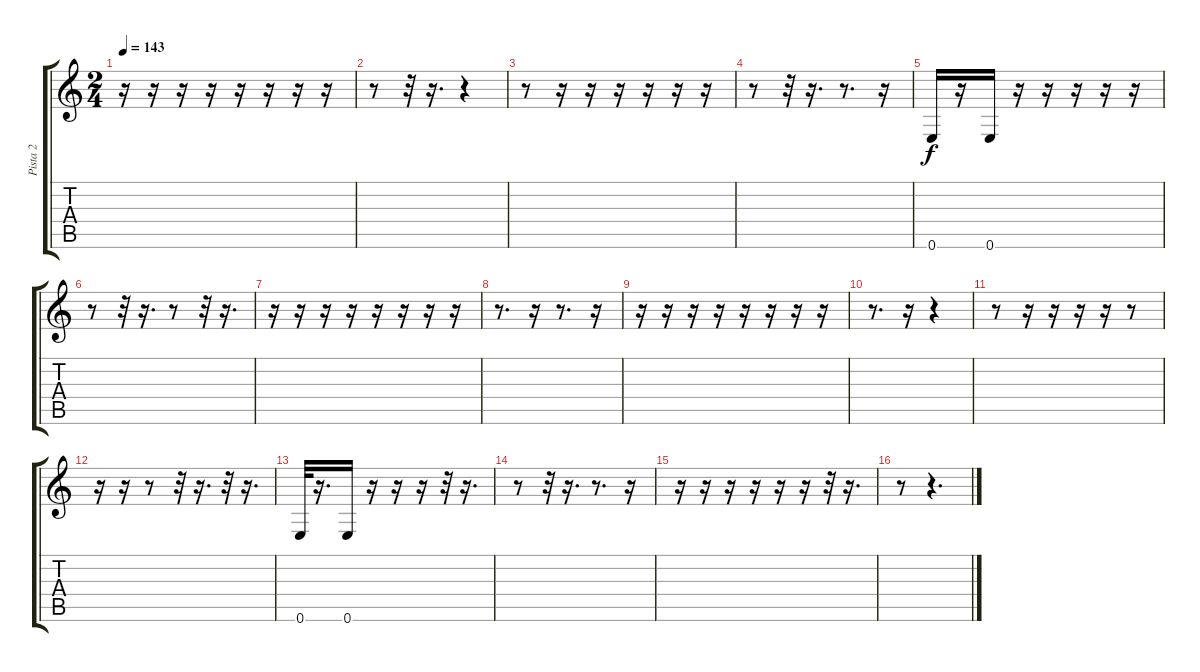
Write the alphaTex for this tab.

\track ("Pista 2" "Pista 2") {instrument electricbassfinger}
\staff {score tabs}
\tuning (E4 B3 G3 D3 A2 E2) {hide}
\ts (2 4)
\tempo 143
\clef g2
\ks c
r.16{dy f} r.16 r.16 r.16 r.16 r.16 r.16 r.16 |
r.8 r.32 r.16{d} r.4 |
r.8 r.16 r.16 r.16 r.16 r.16 r.16 |
r.8 r.32 r.16{d} r.8{d} r.16 |
0.6.16 r.16 0.6.16 r.16 r.16 r.16 r.16 r.16 |
r.8 r.32 r.16{d} r.8 r.32 r.16{d} |
r.16 r.16 r.16 r.16 r.16 r.16 r.16 r.16 |
r.8{d} r.16 r.8{d} r.16 |
r.16 r.16 r.16 r.16 r.16 r.16 r.16 r.16 |
r.8{d} r.16 r.4 |
r.8 r.16 r.16 r.16 r.16 r.8 |
r.16 r.16 r.8 r.32 r.16{d} r.32 r.16{d} |
0.6.32 r.16{d} 0.6.16 r.16 r.16 r.16 r.32 r.16{d} |
r.8 r.32 r.16{d} r.8{d} r.16 |
r.16 r.16 r.16 r.16 r.16 r.16 r.32 r.16{d} |
r.8 r.4{d}
